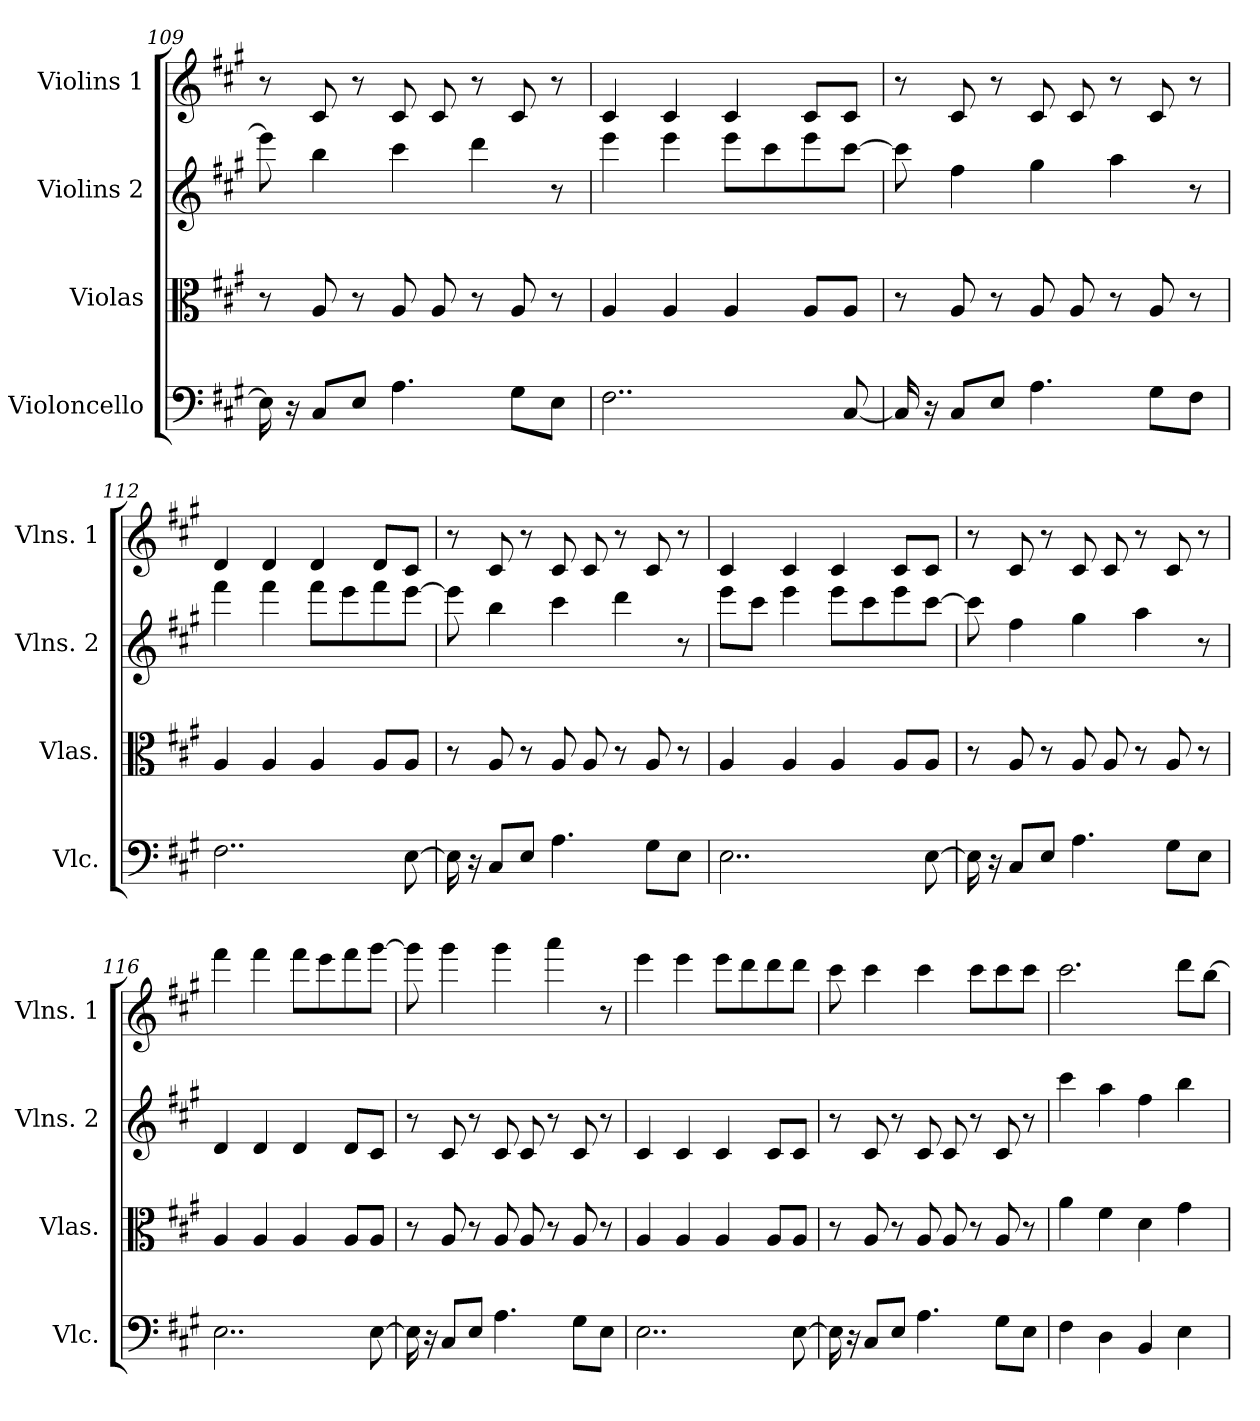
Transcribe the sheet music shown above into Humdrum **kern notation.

**kern	**kern	**kern	**kern
*part4	*part3	*part2	*part1
*staff4	*staff3	*staff2	*staff1
*I"Violoncello	*I"Violas	*I"Violins 2	*I"Violins 1
*I'Vlc.	*I'Vlas.	*I'Vlns. 2	*I'Vlns. 1
*clefF4	*clefC3	*clefG2	*clefG2
*k[f#c#g#]	*k[f#c#g#]	*k[f#c#g#]	*k[f#c#g#]
*A:	*A:	*A:	*A:
=109	=109	=109	=109
16E\]	8r	8eee\]	8r
16r	.	.	.
8C#/L	8A/	4bb\	8c#/
8E/J	8r	.	8r
4.A\	8A/	4ccc#\	8c#/
.	8A/	.	8c#/
.	8r	4ddd\	8r
8G#\L	8A/	.	8c#/
8E\J	8r	8r	8r
!!LO:PB:g=z
=110	=110	=110	=110
2..F#\	4A/	4eee\	4c#/
.	4A/	4eee\	4c#/
.	4A/	8eee\L	4c#/
.	.	8ccc#\	.
.	8A/L	8eee\	8c#/L
[8C#/	8A/J	[8ccc#\J	8c#/J
!!LO:PB:g=z
=111	=111	=111	=111
16C#/]	8r	8ccc#\]	8r
16r	.	.	.
8C#/L	8A/	4ff#\	8c#/
8E/J	8r	.	8r
4.A\	8A/	4gg#\	8c#/
.	8A/	.	8c#/
.	8r	4aa\	8r
8G#\L	8A/	.	8c#/
8F#\J	8r	8r	8r
=112	=112	=112	=112
2..F#\	4A/	4fff#\	4d/
.	4A/	4fff#\	4d/
.	4A/	8fff#\L	4d/
.	.	8eee\	.
.	8A/L	8fff#\	8d/L
[8E\	8A/J	[8eee\J	8c#/J
=113	=113	=113	=113
16E\]	8r	8eee\]	8r
16r	.	.	.
8C#/L	8A/	4bb\	8c#/
8E/J	8r	.	8r
4.A\	8A/	4ccc#\	8c#/
.	8A/	.	8c#/
.	8r	4ddd\	8r
8G#\L	8A/	.	8c#/
8E\J	8r	8r	8r
!!LO:PB:g=z
=114	=114	=114	=114
2..E\	4A/	8eee\L	4c#/
.	.	8ccc#\J	.
.	4A/	4eee\	4c#/
.	4A/	8eee\L	4c#/
.	.	8ccc#\	.
.	8A/L	8eee\	8c#/L
[8E\	8A/J	[8ccc#\J	8c#/J
!!LO:PB:g=z
=115	=115	=115	=115
16E\]	8r	8ccc#\]	8r
16r	.	.	.
8C#/L	8A/	4ff#\	8c#/
8E/J	8r	.	8r
4.A\	8A/	4gg#\	8c#/
.	8A/	.	8c#/
.	8r	4aa\	8r
8G#\L	8A/	.	8c#/
8E\J	8r	8r	8r
=116	=116	=116	=116
2..E\	4A/	4d/	4fff#\
.	4A/	4d/	4fff#\
.	4A/	4d/	8fff#\L
.	.	.	8eee\
.	8A/L	8d/L	8fff#\
[8E\	8A/J	8c#/J	[8ggg#\J
=117	=117	=117	=117
16E\]	8r	8r	8ggg#\]
16r	.	.	.
8C#/L	8A/	8c#/	4ggg#\
8E/J	8r	8r	.
4.A\	8A/	8c#/	4ggg#\
.	8A/	8c#/	.
.	8r	8r	4aaa\
8G#\L	8A/	8c#/	.
8E\J	8r	8r	8r
!!LO:PB:g=z
=118	=118	=118	=118
2..E\	4A/	4c#/	4eee\
.	4A/	4c#/	4eee\
.	4A/	4c#/	8eee\L
.	.	.	8ddd\
.	8A/L	8c#/L	8ddd\
[8E\	8A/J	8c#/J	8ddd\J
=119	=119	=119	=119
16E\]	8r	8r	8ccc#\
16r	.	.	.
8C#/L	8A/	8c#/	4ccc#\
8E/J	8r	8r	.
4.A\	8A/	8c#/	4ccc#\
.	8A/	8c#/	.
.	8r	8r	8ccc#\L
8G#\L	8A/	8c#/	8ccc#\
8E\J	8r	8r	8ccc#\J
=120	=120	=120	=120
4F#\	4a\	4ccc#\	2.ccc#\
4D\	4f#\	4aa\	.
4BB/	4d\	4ff#\	.
4E\	4g#\	4bb\	8ddd\L
.	.	.	[8bb\J
=	=	=	=
*-	*-	*-	*-
